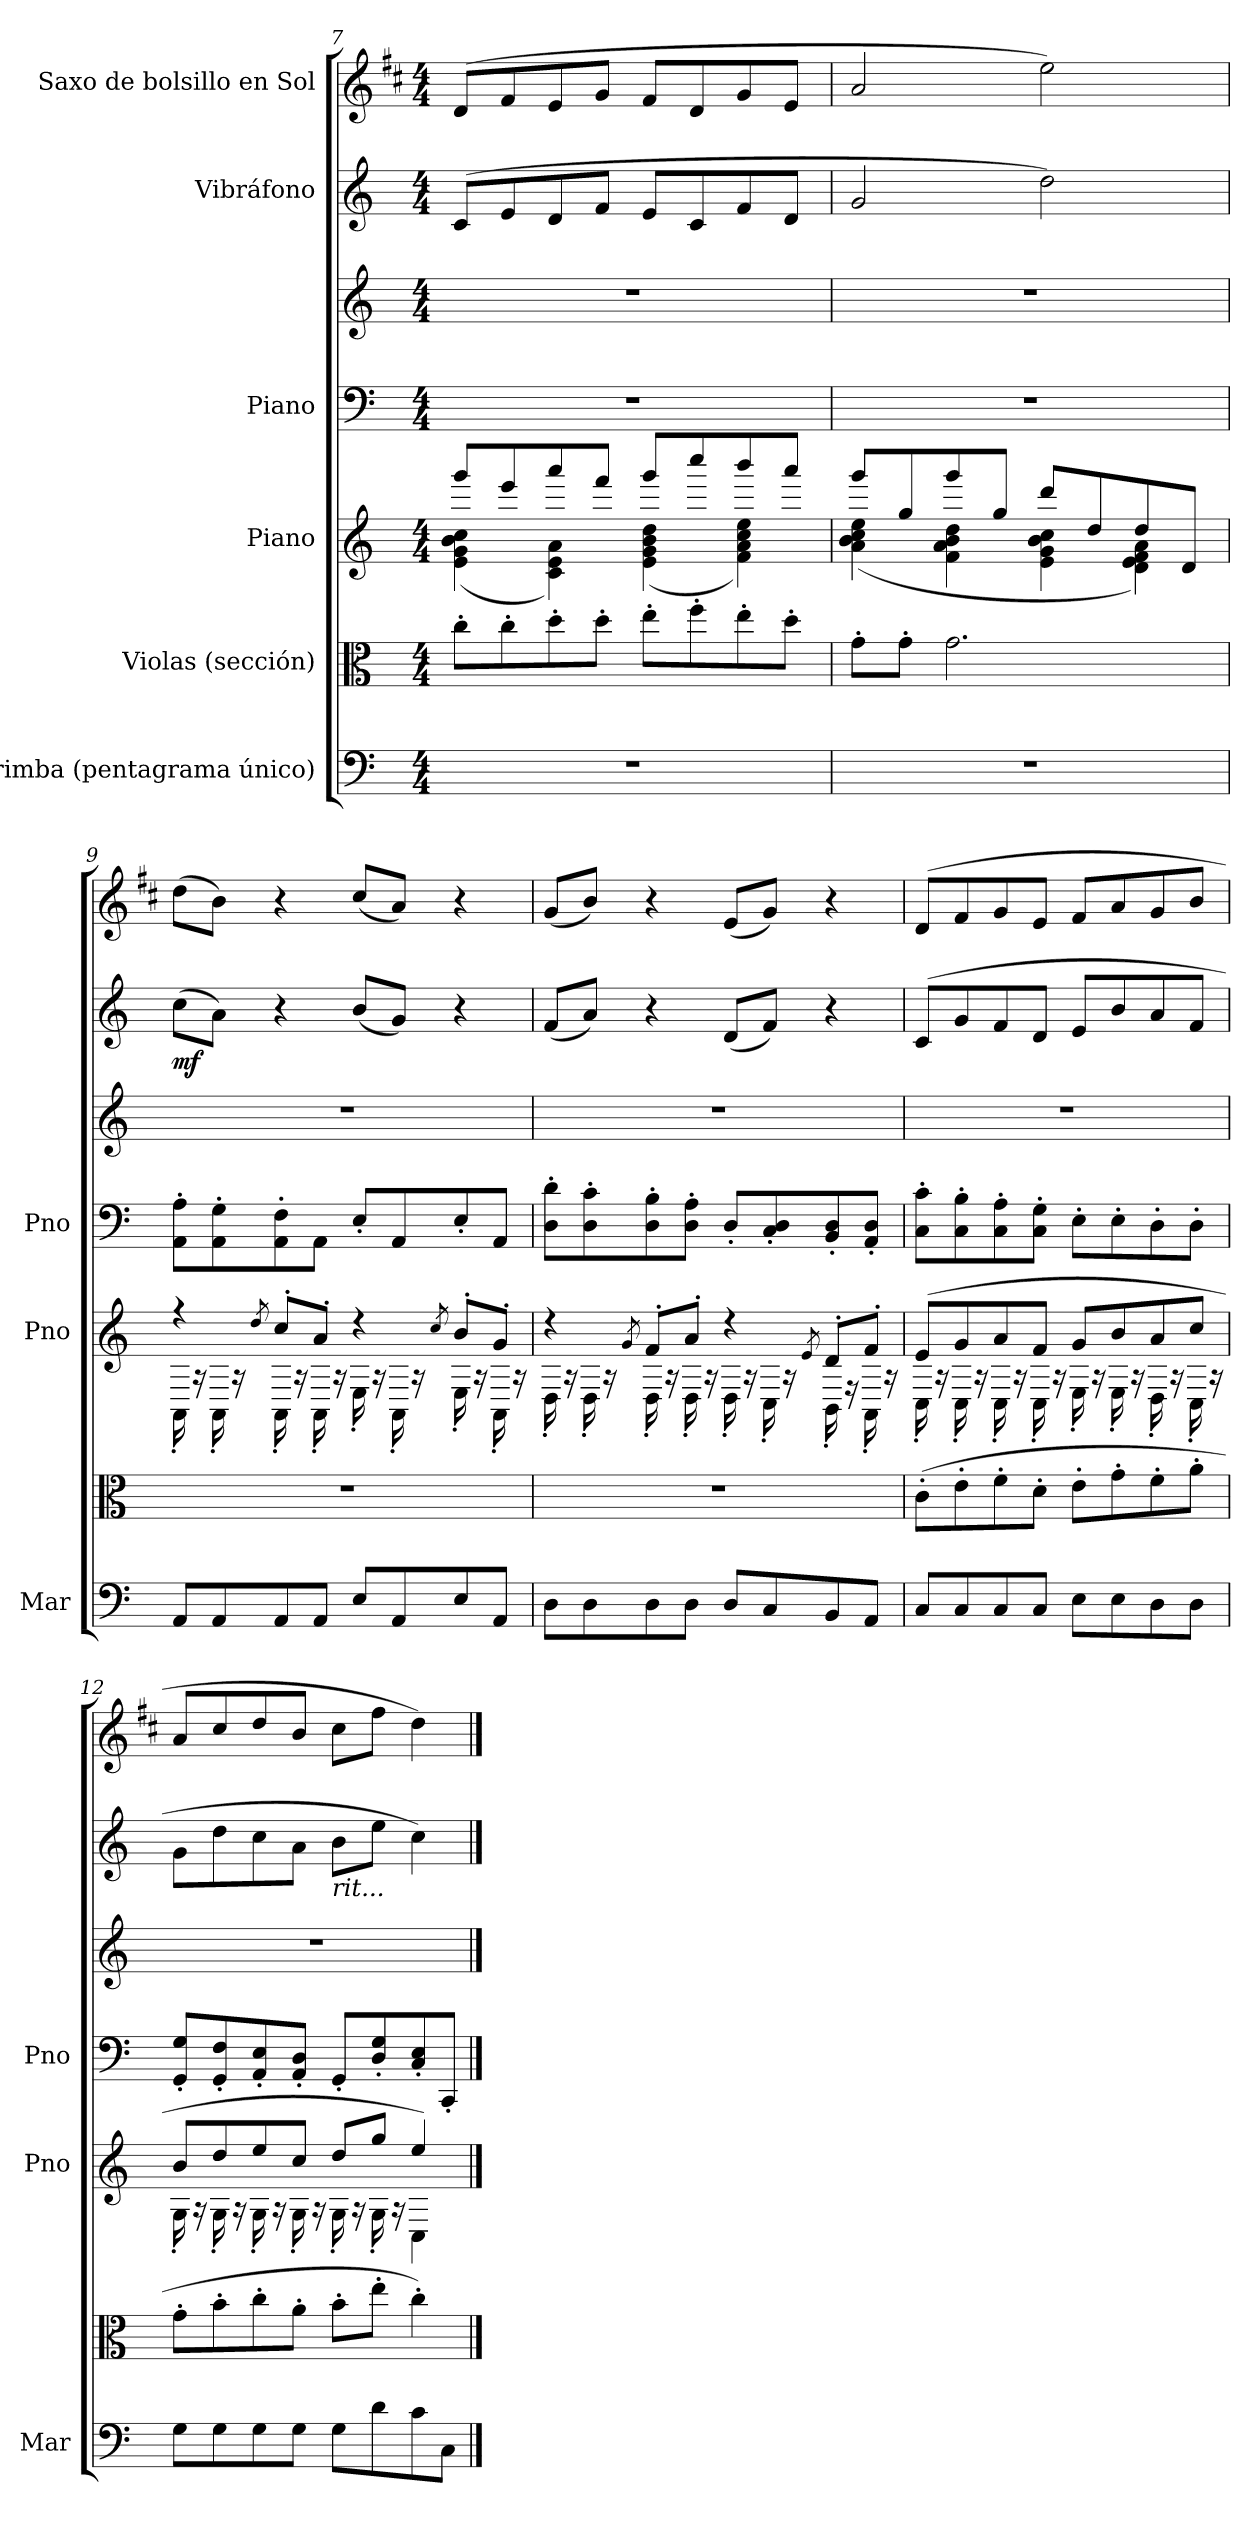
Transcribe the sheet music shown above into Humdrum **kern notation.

**kern	**kern	**kern	**kern	**kern	**kern	**dynam	**kern
*part6	*part5	*part4	*part3	*part3	*part2	*part2	*part1
*staff7	*staff6	*staff5	*staff4	*staff3	*staff2	*staff2	*staff1
*I"Marimba (pentagrama único)	*I"Violas (sección)	*I"Piano	*I"Piano	*	*I"Vibráfono	*	*I"Saxo de bolsillo en Sol
*I'Mar	*	*I'Pno	*I'Pno	*	*	*	*
*clefF4	*clefC3	*clefG2	*clefF4	*clefG2	*clefG2	*	*clefG2
*	*	*	*	*	*	*	*ITrd1c2
*k[]	*k[]	*k[]	*k[]	*k[]	*k[]	*	*k[]
*M4/4	*M4/4	*M4/4	*M4/4	*M4/4	*M4/4	*	*M4/4
=7	=7	=7	=7	=7	=7	=7	=7
*	*	*^	*	*	*	*	*
1r	8cc'\L	8ggg/L	(<4e\ 4g\ 4b\ 4cc\	1r	1r	(>8c/L	.	(>8c/L
.	8cc'\	8eee/	.	.	.	8e/	.	8e/
.	8dd'\	8aaa/	4c\ 4e\ 4a\)	.	.	8d/	.	8d/
.	8dd'\J	8fff/J	.	.	.	8f/J	.	8f/J
.	8ee'\L	8ggg/L	(<4e\ 4g\ 4b\ 4dd\	.	.	8e/L	.	8e/L
.	8ff'\	8cccc/	.	.	.	8c/	.	8c/
.	8ee'\	8bbb/	4f\ 4a\ 4cc\ 4ee\)	.	.	8f/	.	8f/
.	8dd'\J	8aaa/J	.	.	.	8d/J	.	8d/J
=8	=8	=8	=8	=8	=8	=8	=8	=8
1r	8g'\L	8ggg/L	(<4a\ 4b\ 4cc\ 4ee\	1r	1r	2g/	.	2g/
.	8g'\J	8gg/	.	.	.	.	.	.
.	2.g\	8ggg/	4f\ 4a\ 4b\ 4dd\	.	.	.	.	.
.	.	8gg/J	.	.	.	.	.	.
.	.	8ddd/L	4e\ 4g\ 4b\ 4cc\	.	.	2dd\)	.	2dd\)
.	.	8dd/	.	.	.	.	.	.
.	.	8dd/	4d\ 4e\ 4f\ 4a\)	.	.	.	.	.
.	.	8d/J	.	.	.	.	.	.
=9	=9	=9	=9	=9	=9	=9	=9	=9
!	!	!	!	!	!	!	!LO:DY:b	!
8AA/L	1r	4r	16AA'\	8AA\' 8A\'L	1r	(>8cc\L	mf	(>8cc\L
.	.	.	16r	.	.	.	.	.
8AA/	.	.	16AA'\	8AA\' 8G\'	.	8a\J)	.	8a\J)
.	.	.	16r	.	.	.	.	.
.	.	8qdd/	.	.	.	.	.	.
8AA/	.	8cc'/L	16AA'\	8AA\' 8F\'	.	4r	.	4r
.	.	.	16r	.	.	.	.	.
8AA/J	.	8a'/J	16AA'\	8AA\J	.	.	.	.
.	.	.	16r	.	.	.	.	.
8E/L	.	4r	16E'\	8E'/L	.	(<8b/L	.	(<8b/L
.	.	.	16r	.	.	.	.	.
8AA/	.	.	16AA'\	8AA/	.	8g/J)	.	8g/J)
.	.	.	16r	.	.	.	.	.
.	.	8qcc/	.	.	.	.	.	.
8E/	.	8b'/L	16E'\	8E'/	.	4r	.	4r
.	.	.	16r	.	.	.	.	.
8AA/J	.	8g'/J	16AA'\	8AA/J	.	.	.	.
.	.	.	16r	.	.	.	.	.
!!LO:PB:g=z
=10	=10	=10	=10	=10	=10	=10	=10	=10
8D\L	1r	4r	16D'\	8D\' 8d\'L	1r	(<8f/L	.	(<8f/L
.	.	.	16r	.	.	.	.	.
8D\	.	.	16D'\	8D\' 8c\'	.	8a/J)	.	8a/J)
.	.	.	16r	.	.	.	.	.
.	.	8qg/	.	.	.	.	.	.
8D\	.	8f'/L	16D'\	8D\' 8B\'	.	4r	.	4r
.	.	.	16r	.	.	.	.	.
8D\J	.	8a'/J	16D'\	8D\' 8A\'J	.	.	.	.
.	.	.	16r	.	.	.	.	.
8D/L	.	4r	16D'\	8D'/L	.	(<8d/L	.	(<8d/L
.	.	.	16r	.	.	.	.	.
8C/	.	.	16C'\	8C/' 8D/'	.	8f/J)	.	8f/J)
.	.	.	16r	.	.	.	.	.
.	.	8qe/	.	.	.	.	.	.
8BB/	.	8d'/L	16BB'\	8BB/' 8D/'	.	4r	.	4r
.	.	.	16r	.	.	.	.	.
8AA/J	.	8f'/J	16AA'\	8AA/' 8D/'J	.	.	.	.
.	.	.	16r	.	.	.	.	.
=11	=11	=11	=11	=11	=11	=11	=11	=11
8C/L	(>8c'\L	(>8e/L	16C'\	8C\' 8c\'L	1r	(>8c/L	.	(>8c/L
.	.	.	16r	.	.	.	.	.
8C/	8e'\	8g/	16C'\	8C\' 8B\'	.	8g/	.	8e/
.	.	.	16r	.	.	.	.	.
8C/	8f'\	8a/	16C'\	8C\' 8A\'	.	8f/	.	8f/
.	.	.	16r	.	.	.	.	.
8C/J	8d'\J	8f/J	16C'\	8C\' 8G\'J	.	8d/J	.	8d/J
.	.	.	16r	.	.	.	.	.
8E\L	8e'\L	8g/L	16E'\	8E'\L	.	8e/L	.	8e/L
.	.	.	16r	.	.	.	.	.
8E\	8g'\	8b/	16E'\	8E'\	.	8b/	.	8g/
.	.	.	16r	.	.	.	.	.
8D\	8f'\	8a/	16D'\	8D'\	.	8a/	.	8f/
.	.	.	16r	.	.	.	.	.
8D\J	8a'\J	8cc/J	16C'\	8D'\J	.	8f/J	.	8a/J
.	.	.	16r	.	.	.	.	.
=12	=12	=12	=12	=12	=12	=12	=12	=12
8G\L	8g'\L	8b/L	16G'\	8GG/' 8G/'L	1r	8g\L	.	8g/L
.	.	.	16r	.	.	.	.	.
8G\	8b'\	8dd/	16G'\	8GG/' 8F/'	.	8dd\	.	8b/
.	.	.	16r	.	.	.	.	.
8G\	8cc'\	8ee/	16G'\	8AA/' 8E/'	.	8cc\	.	8cc/
.	.	.	16r	.	.	.	.	.
8G\J	8a'\J	8cc/J	16G'\	8AA/' 8D/'J	.	8a\J	.	8a/J
.	.	.	16r	.	.	.	.	.
*	*	*	*	*	*	*	*	*MM60
!	!	!	!	!	!	!LO:TX:b:i:t=rit...	!	!
8G\L	8b'\L	8dd/L	16G'\	8GG'/L	.	8b\L	.	8b\L
.	.	.	16r	.	.	.	.	.
8d\	8ee'\J	8gg/J	16G'\	8D/' 8G/'	.	8ee\J	.	8ee\J
.	.	.	16r	.	.	.	.	.
*	*	*	*	*	*	*	*	*MM30
8c\	4cc'\)	4ee/)	4C\	8C/' 8E/'	.	4cc\)	.	4cc\)
8C\J	.	.	.	8CC'/J	.	.	.	.
*	*	*v	*v	*	*	*	*	*
==	==	==	==	==	==	==	==
*-	*-	*-	*-	*-	*-	*-	*-
